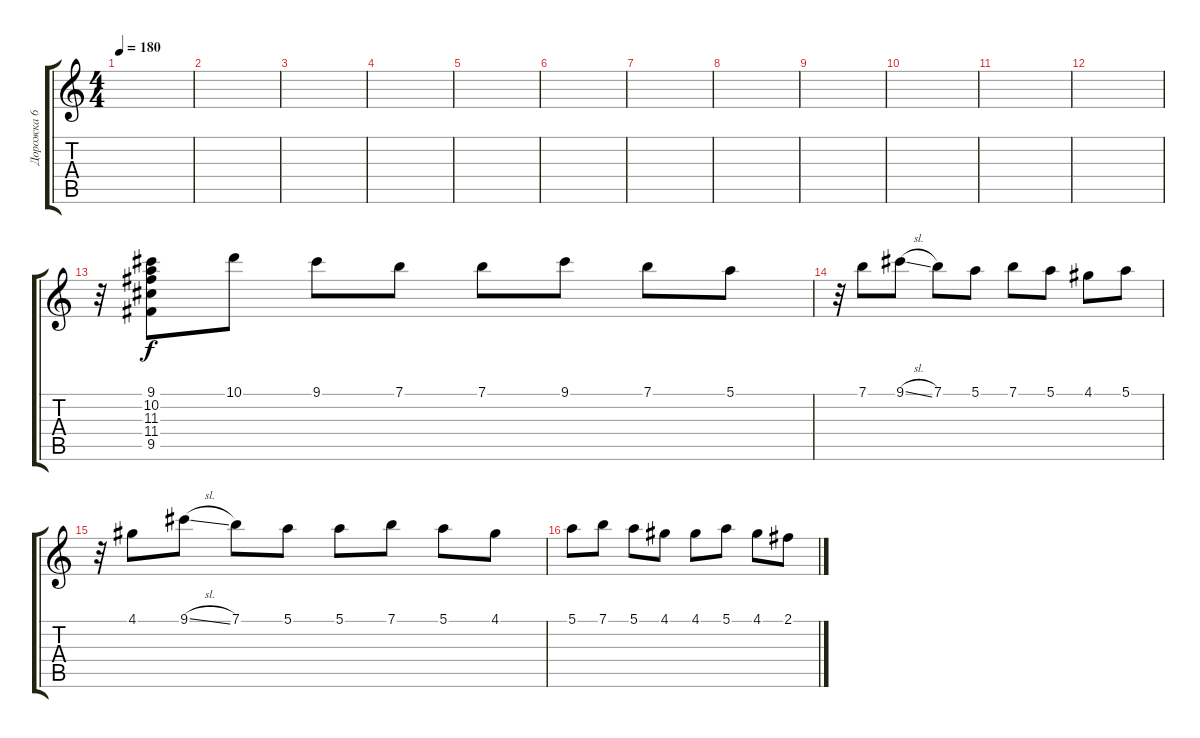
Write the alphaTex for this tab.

\track ("Дорожка 6" "Дорожка 6") {instrument electricguitarjazz}
\staff {score tabs}
\tuning (E4 B3 G3 D3 A2 E2) {hide}
\ts (4 4)
\tempo 180
\clef g2
\ks c
|
|
|
|
|
|
|
|
|
|
|
|
r.32 (9.1 10.2 11.3 11.4 9.5).8 10.1.8 9.1.8 7.1.8 7.1.8 9.1.8 7.1.8 5.1.8 |
r.32 7.1.8 9.1{sl}.8 7.1.8 5.1.8 7.1.8 5.1.8 4.1.8 5.1.8 |
r.32 4.1.8 9.1{sl}.8 7.1.8 5.1.8 5.1.8 7.1.8 5.1.8 4.1.8 |
5.1.8 7.1.8 5.1.8 4.1.8 4.1.8 5.1.8 4.1.8 2.1.8
